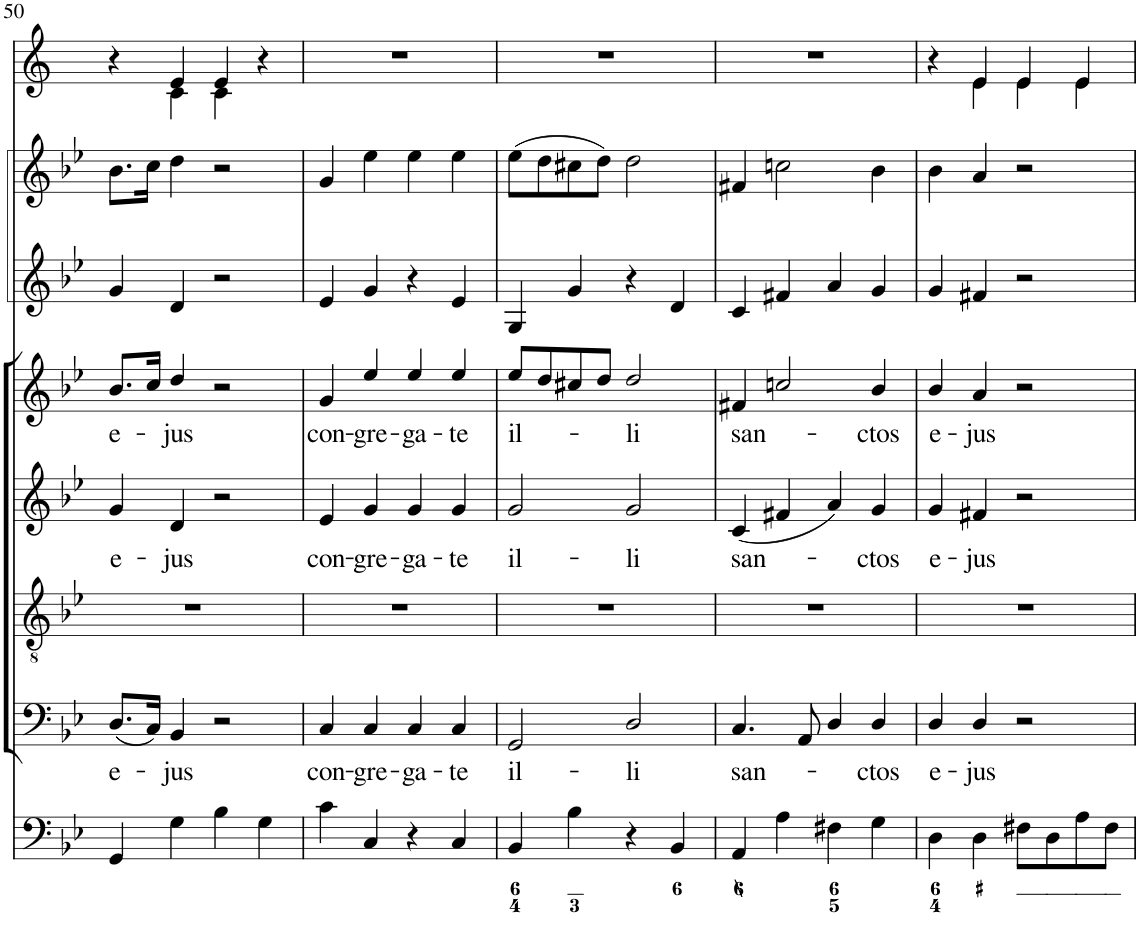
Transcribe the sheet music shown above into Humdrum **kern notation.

**kern	**kern	**text	**kern	**kern	**text	**kern	**text	**kern	**kern	**kern
*part8	*part7	*part7	*part6	*part5	*part5	*part4	*part4	*part3	*part2	*part1
*staff8	*staff7	*staff7	*staff6	*staff5	*staff5	*staff4	*staff4	*staff3	*staff2	*staff1
*I"Organ	*I"Voice	*	*I"Tenor	*I"Alto	*	*I"Voice	*	*I"Violino 2	*I"Violino 1	*I"Clarini in B[b]
*	*	*	*	*	*	*	*	*I'Vln	*I'Vln	*
!!LO:PB:g=z
*clefF4	*clefF4	*	*clefGv2	*clefG2	*	*clefG2	*	*clefG2	*clefG2	*clefG2
*	*	*	*	*	*	*	*	*	*	*Trd1c2
*k[b-e-]	*k[b-e-]	*	*k[b-e-]	*k[b-e-]	*	*k[b-e-]	*	*k[b-e-]	*k[b-e-]	*k[]
*M2/2	*M2/2	*	*M2/2	*M2/2	*	*M2/2	*	*M2/2	*M2/2	*M2/2
*met(c|)	*met(c|)	*	*met(c|)	*met(c|)	*	*met(c|)	*	*met(c|)	*met(c|)	*met(c|)
=50	=50	=50	=50	=50	=50	=50	=50	=50	=50	=50
!	!	!LO:LY:b	!	!	!LO:LY:b	!	!LO:LY:b	!	!	!
*	*	*	*	*	*	*	*	*	*	*^
4GG/	(8.D/L	e-	1r	4g/	e-	8.b-/L	e-	4g/	8.b-\L	4r	4ryy
.	16C/Jk)	.	.	.	.	16cc/Jk	.	.	16cc\Jk	.	.
!	!	!LO:LY:b	!	!	!LO:LY:b	!	!LO:LY:b	!	!	!	!
4G\	4BB-/	-jus	.	4d/	-jus	4dd/	-jus	4d/	4dd\	4e/	4c\
4B-\	2r	.	.	2r	.	2r	.	2r	2r	4e/	4c\
4G\	.	.	.	.	.	.	.	.	.	4r	4ryy
=51	=51	=51	=51	=51	=51	=51	=51	=51	=51	=51	=51
!	!	!LO:LY:b	!	!	!LO:LY:b	!	!LO:LY:b	!	!	!	!
*	*	*	*	*	*	*	*	*	*	*v	*v
4c\	4C/	con-	1r	4e-/	con-	4g/	con-	4e-/	4g/	1r
!	!	!LO:LY:b	!	!	!LO:LY:b	!	!LO:LY:b	!	!	!
4C/	4C/	-gre-	.	4g/	-gre-	4ee-/	-gre-	4g/	4ee-\	.
!	!	!LO:LY:b	!	!	!LO:LY:b	!	!LO:LY:b	!	!	!
4r	4C/	-ga-	.	4g/	-ga-	4ee-/	-ga-	4r	4ee-\	.
!	!	!LO:LY:b	!	!	!LO:LY:b	!	!LO:LY:b	!	!	!
4C/	4C/	-te	.	4g/	-te	4ee-/	-te	4e-/	4ee-\	.
=52	=52	=52	=52	=52	=52	=52	=52	=52	=52	=52
!	!	!LO:LY:b	!	!	!LO:LY:b	!	!LO:LY:b	!	!	!
4BB-/	2GG/	il-	1r	2g/	il-	8ee-/L	il-	4G/	(8ee-\L	1r
.	.	.	.	.	.	8dd/	.	.	8dd\	.
4B-\	.	.	.	.	.	8cc#X/	.	4g/	8cc#X\	.
.	.	.	.	.	.	8dd/J	.	.	8dd\J)	.
!	!	!LO:LY:b	!	!	!LO:LY:b	!	!LO:LY:b	!	!	!
4r	2D/	-li	.	2g/	-li	2dd/	-li	4r	2dd\	.
4BB-/	.	.	.	.	.	.	.	4d/	.	.
=53	=53	=53	=53	=53	=53	=53	=53	=53	=53	=53
!	!	!LO:LY:b	!	!	!LO:LY:b	!	!LO:LY:b	!	!	!
4AA/	4.C/	san-	1r	(4c/	san-	4f#X/	san-	4c/	4f#X/	1r
4A\	.	.	.	4f#X/	.	2ccn/	.	4f#X/	2ccn\	.
.	8AA/	.	.	.	.	.	.	.	.	.
4F#X\	4D/	.	.	4a/)	.	.	.	4a/	.	.
!	!	!LO:LY:b	!	!	!LO:LY:b	!	!LO:LY:b	!	!	!
4G\	4D/	-ctos	.	4g/	-ctos	4b-/	-ctos	4g/	4b-\	.
=54	=54	=54	=54	=54	=54	=54	=54	=54	=54	=54
!	!	!LO:LY:b	!	!	!LO:LY:b	!	!LO:LY:b	!	!	!
*	*	*	*	*	*	*	*	*	*	*^
4D\	4D/	e-	1r	4g/	e-	4b-/	e-	4g/	4b-\	4r	4ryy
!	!	!LO:LY:b	!	!	!LO:LY:b	!	!LO:LY:b	!	!	!	!
4D\	4D/	-jus	.	4f#X/	-jus	4a/	-jus	4f#X/	4a/	4e/	4e\
8F#X\L	2r	.	.	2r	.	2r	.	2r	2r	4e/	4e\
8D\	.	.	.	.	.	.	.	.	.	.	.
8A\	.	.	.	.	.	.	.	.	.	4e/	4e\
8F#\J	.	.	.	.	.	.	.	.	.	.	.
*	*	*	*	*	*	*	*	*	*	*v	*v
=	=	=	=	=	=	=	=	=	=	=
*-	*-	*-	*-	*-	*-	*-	*-	*-	*-	*-
